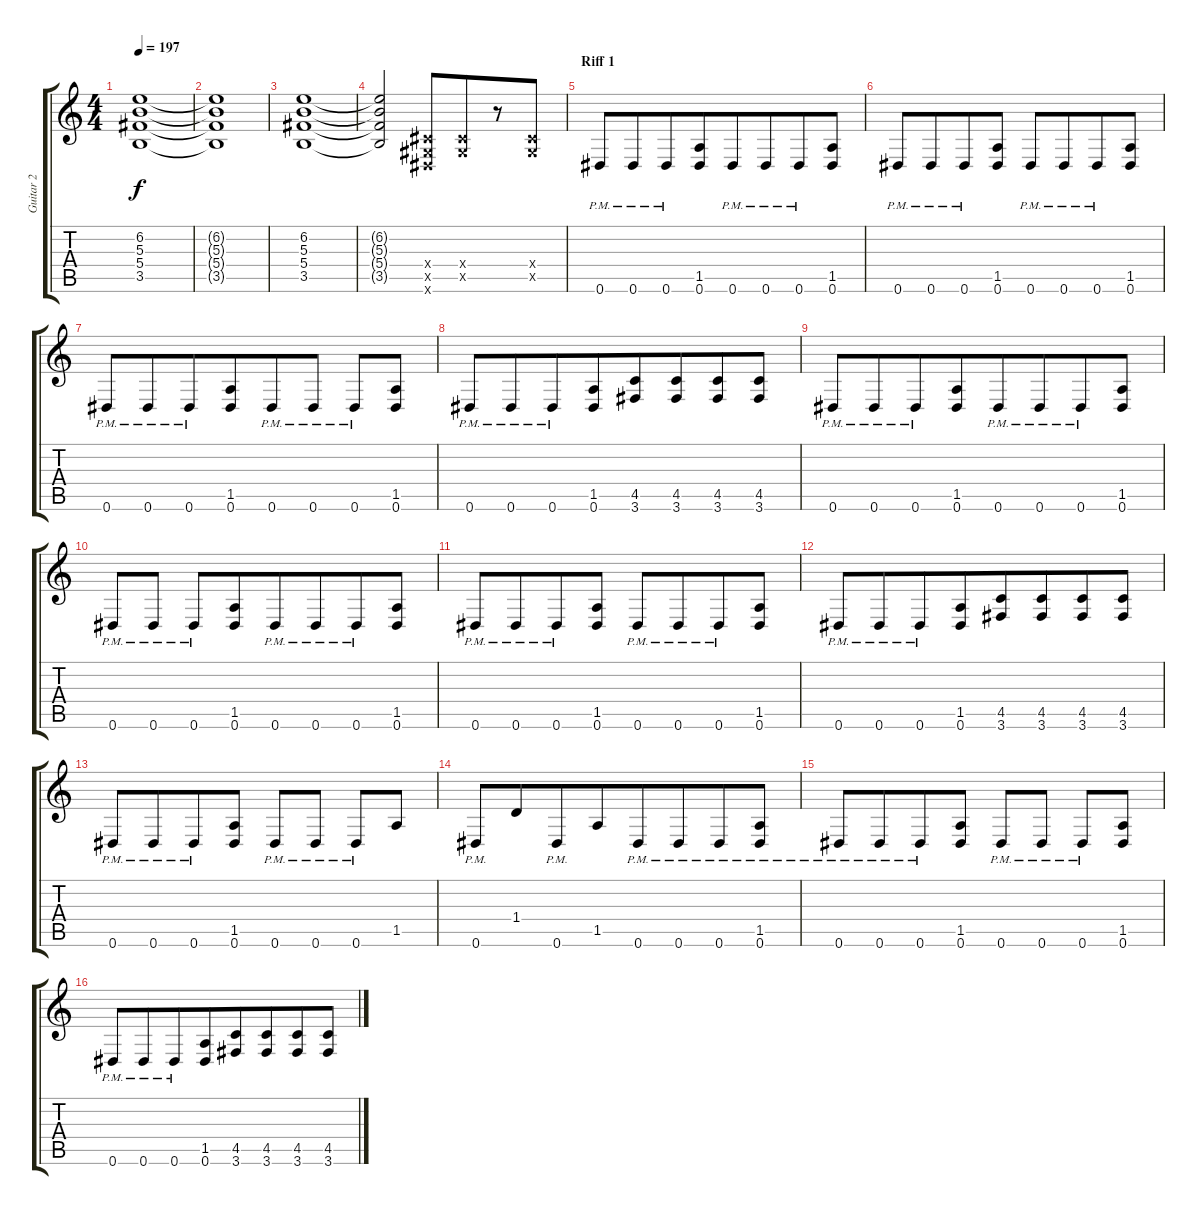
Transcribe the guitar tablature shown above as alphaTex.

\track ("Guitar 2" "Guitar 2") {instrument distortionguitar}
\staff {score tabs}
\tuning (Eb4 Bb3 Gb3 Db3 Ab2 Eb2) {hide}
\ts (4 4)
\tempo 197
\clef g2
\ks c
(6.2 5.3 5.4 3.5).1{dy f} |
(6.2{t} 5.3{t} 5.4{t} 3.5{t}).1 |
(6.2 5.3 5.4 3.5).1 |
(6.2{t} 5.3{t} 5.4{t} 3.5{t}).2{beam merge} (0.4{x} 0.5{x} 0.6{x}).8{beam merge} (0.4{x} 0.5{x}).8{beam merge} r.8{beam merge} (0.4{x} 0.5{x}).8 |
\section ("" "Riff 1")
0.6{pm}.8{beam merge} 0.6{pm}.8{beam merge} 0.6{pm}.8{beam merge} (1.5 0.6).8{beam merge} 0.6{pm}.8 0.6{pm}.8{beam merge} 0.6{pm}.8{beam merge} (1.5 0.6).8 |
0.6{pm}.8{beam merge} 0.6{pm}.8{beam merge} 0.6{pm}.8 (1.5 0.6).8 0.6{pm}.8{beam merge} 0.6{pm}.8{beam merge} 0.6{pm}.8{beam merge} (1.5 0.6).8 |
0.6{pm}.8{beam merge} 0.6{pm}.8{beam merge} 0.6{pm}.8 (1.5 0.6).8{beam merge} 0.6{pm}.8{beam merge} 0.6{pm}.8 0.6{pm}.8{beam merge} (1.5 0.6).8 |
0.6{pm}.8{beam merge} 0.6{pm}.8{beam merge} 0.6{pm}.8{beam merge} (1.5 0.6).8{beam merge} (4.5 3.6).8{beam merge} (4.5 3.6).8{beam merge} (4.5 3.6).8{beam merge} (4.5 3.6).8 |
0.6{pm}.8{beam merge} 0.6{pm}.8{beam merge} 0.6{pm}.8{beam merge} (1.5 0.6).8{beam merge} 0.6{pm}.8{beam merge} 0.6{pm}.8{beam merge} 0.6{pm}.8{beam merge} (1.5 0.6).8 |
0.6{pm}.8{beam merge} 0.6{pm}.8 0.6{pm}.8{beam merge} (1.5 0.6).8{beam merge} 0.6{pm}.8 0.6{pm}.8{beam merge} 0.6{pm}.8{beam merge} (1.5 0.6).8 |
0.6{pm}.8{beam merge} 0.6{pm}.8{beam merge} 0.6{pm}.8{beam merge} (1.5 0.6).8 0.6{pm}.8{beam merge} 0.6{pm}.8{beam merge} 0.6{pm}.8{beam merge} (1.5 0.6).8 |
0.6{pm}.8{beam merge} 0.6{pm}.8{beam merge} 0.6{pm}.8{beam merge} (1.5 0.6).8{beam merge} (4.5 3.6).8{beam merge} (4.5 3.6).8{beam merge} (4.5 3.6).8{beam merge} (4.5 3.6).8 |
0.6{pm}.8 0.6{pm}.8{beam merge} 0.6{pm}.8{beam merge} (1.5 0.6).8 0.6{pm}.8 0.6{pm}.8 0.6{pm}.8 1.5.8 |
0.6{pm}.8{beam merge} 1.4.8{beam merge} 0.6{pm}.8{beam merge} 1.5.8{beam merge} 0.6{pm}.8{beam merge} 0.6{pm}.8{beam merge} 0.6{pm}.8{beam merge} (1.5 0.6{pm}).8 |
0.6{pm}.8{beam merge} 0.6{pm}.8{beam merge} 0.6{pm}.8 (1.5 0.6).8 0.6{pm}.8{beam merge} 0.6{pm}.8 0.6{pm}.8{beam merge} (1.5 0.6).8 |
0.6{pm}.8{beam merge} 0.6{pm}.8{beam merge} 0.6{pm}.8{beam merge} (1.5 0.6).8{beam merge} (4.5 3.6).8{beam merge} (4.5 3.6).8{beam merge} (4.5 3.6).8{beam merge} (4.5 3.6).8
